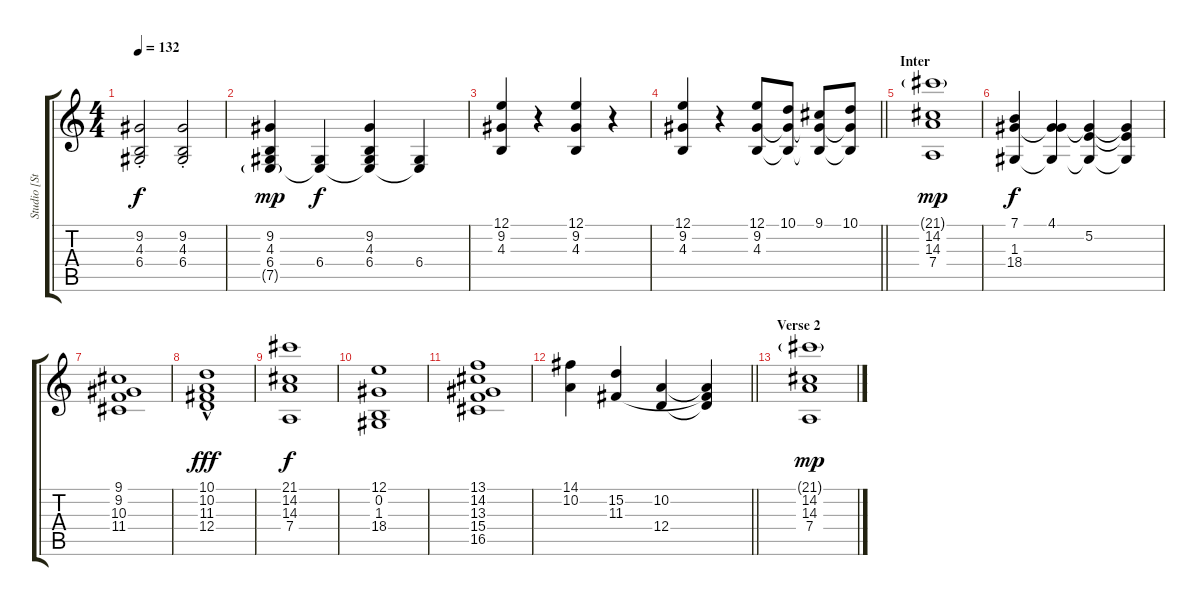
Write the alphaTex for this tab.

\track ("Studio [Strings/FX]" "Studio [St") {instrument stringensemble2}
\staff {score tabs}
\tuning (E4 B3 G3 D3 A2 E2) {hide}
\ts (4 4)
\tempo 132
\clef g2
\ks c
(9.2{st} 4.3{st} 6.4{st}).2{dy f} (9.2{st} 4.3{st} 6.4{st}).2 |
(9.2 4.3 6.4 7.5{g}).4{dy mp} (6.4 7.5{t}).4{dy f} (9.2 4.3 6.4 7.5{t}).4 (6.4 7.5{t}).4 |
(12.1 9.2 4.3).4 r.4 (12.1 9.2 4.3).4 r.4 |
\barLineRight lightlight
(12.1 9.2 4.3).4 r.4 (12.1 9.2 4.3).8 (10.1 9.2{t} 4.3{t}).8 (9.1 9.2{t} 4.3{t}).8 (10.1 9.2{t} 4.3{t}).8 |
\section ("" "Inter")
(21.1{g} 14.2 14.3 7.4).1{dy mp volume 10} |
(7.1 1.3 18.4).4{dy f} (4.1 1.3{t} 18.4{t}).4 (5.2 1.3{t} 18.4{t}).4 (5.2{t} 1.3{t} 18.4{t}).4 |
(9.1 9.2 10.3 11.4).1{volume 6} |
(10.1 10.2{hac} 11.3 12.4).1{dy fff} |
(21.1 14.2 14.3 7.4).1{dy f} |
(12.1 0.2 1.3 18.4).1 |
(13.1 14.2 13.3 15.4 16.5).1 |
\barLineRight lightlight
(14.1 10.2).4 (15.2 11.3).4 (10.2 12.4).4 (10.2{t} 11.3{t} 12.4{t}).4 |
\section ("" "Verse 2")
(21.1{g} 14.2 14.3 7.4).1{dy mp volume 2}
